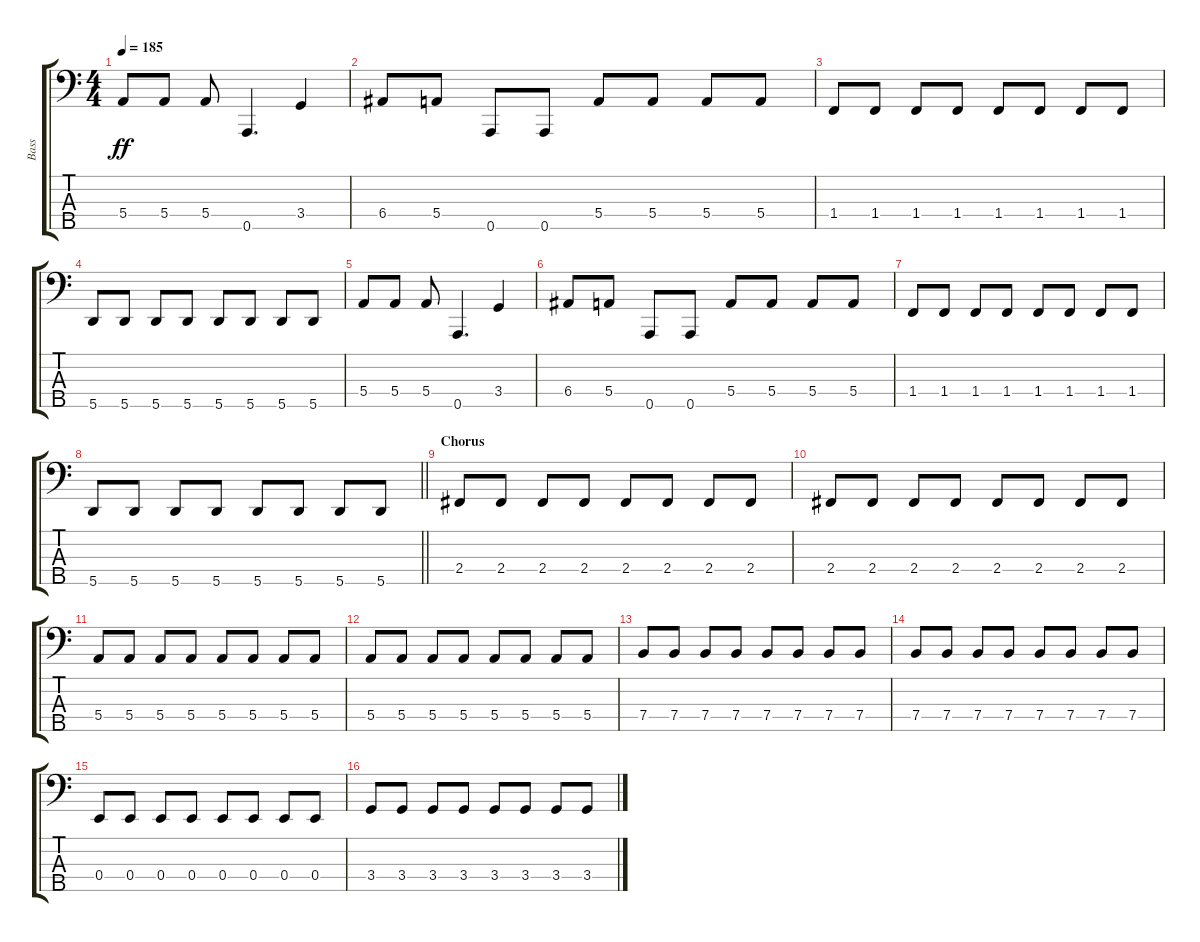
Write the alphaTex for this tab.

\track ("Bass" "Bass") {instrument electricbasspick}
\staff {score tabs}
\tuning (G2 D2 A1 E1 A0) {hide}
\ts (4 4)
\tempo 185
\clef f4
\ks c
5.4.8{dy ff} 5.4.8 5.4.8 0.5.4{d} 3.4.4 |
6.4.8 5.4.8 0.5.8 0.5.8 5.4.8 5.4.8 5.4.8 5.4.8 |
1.4.8 1.4.8 1.4.8 1.4.8 1.4.8 1.4.8 1.4.8 1.4.8 |
5.5.8 5.5.8 5.5.8 5.5.8 5.5.8 5.5.8 5.5.8 5.5.8 |
5.4.8 5.4.8 5.4.8 0.5.4{d} 3.4.4 |
6.4.8 5.4.8 0.5.8 0.5.8 5.4.8 5.4.8 5.4.8 5.4.8 |
1.4.8 1.4.8 1.4.8 1.4.8 1.4.8 1.4.8 1.4.8 1.4.8 |
\barLineRight lightlight
5.5.8 5.5.8 5.5.8 5.5.8 5.5.8 5.5.8 5.5.8 5.5.8 |
\section ("" "Chorus")
2.4.8 2.4.8 2.4.8 2.4.8 2.4.8 2.4.8 2.4.8 2.4.8 |
2.4.8 2.4.8 2.4.8 2.4.8 2.4.8 2.4.8 2.4.8 2.4.8 |
5.4.8 5.4.8 5.4.8 5.4.8 5.4.8 5.4.8 5.4.8 5.4.8 |
5.4.8 5.4.8 5.4.8 5.4.8 5.4.8 5.4.8 5.4.8 5.4.8 |
7.4.8 7.4.8 7.4.8 7.4.8 7.4.8 7.4.8 7.4.8 7.4.8 |
7.4.8 7.4.8 7.4.8 7.4.8 7.4.8 7.4.8 7.4.8 7.4.8 |
0.4.8 0.4.8 0.4.8 0.4.8 0.4.8 0.4.8 0.4.8 0.4.8 |
3.4.8 3.4.8 3.4.8 3.4.8 3.4.8 3.4.8 3.4.8 3.4.8
